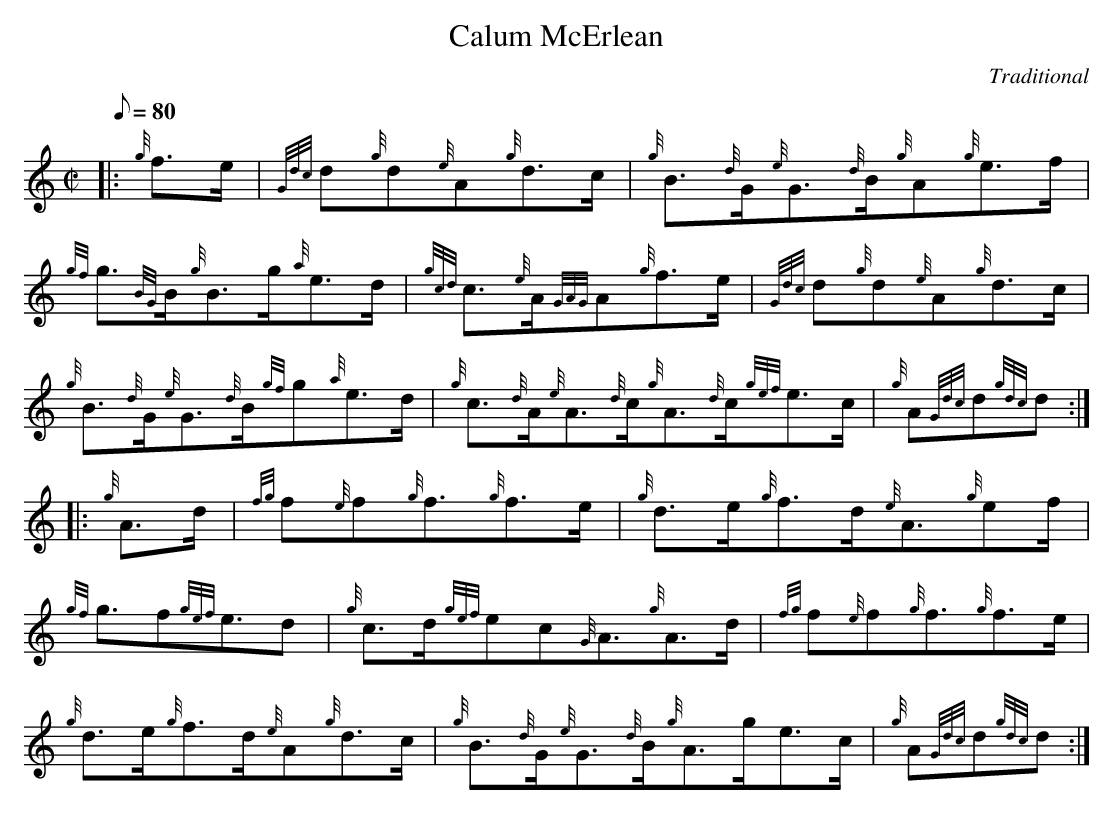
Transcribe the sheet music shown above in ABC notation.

X:1
T:Calum McErlean
M:C|
L:1/8
Q:80
C:Traditional
K:HP
|: {g}f3/2e/2 | \
{Gdc}d{g}d{e}A{g}d3/2c/2 | \
{g}B3/2{d}G/2{e}G3/2{d}B/2{g}A{g}e3/2f/2 |
{gf}g3/2{BG}B/2{g}B3/2g/2{a}e3/2d/2 | \
{gcd}c3/2{e}A/2{GAG}A{g}f3/2e/2 | \
{Gdc}d{g}d{e}A{g}d3/2c/2 |
{g}B3/2{d}G/2{e}G3/2{d}B/2{gf}g{a}e3/2d/2 | \
{g}c3/2{d}A/2{e}A3/2{d}c/2{g}A3/2{d}c/2{gef}e3/2c/2 | \
{g}A{Gdc}d{gdc}d ::
{g}A3/2d/2 | \
{fg}f{e}f{g}f3/2{g}f3/2e/2 | \
{g}d3/2e/2{g}f3/2d/2{e}A3/2{g}ef/2 |
{gf}g3/2f{gef}e3/2d | \
{g}c3/2d/2{gef}ec{G}A3/2{g}A3/2d/2 | \
{fg}f{e}f{g}f3/2{g}f3/2e/2 |
{g}d3/2e/2{g}f3/2d/2{e}A{g}d3/2c/2 | \
{g}B3/2{d}G/2{e}G3/2{d}B/2{g}A3/2g/2e3/2c/2 | \
{g}A{Gdc}d{gdc}d :|
